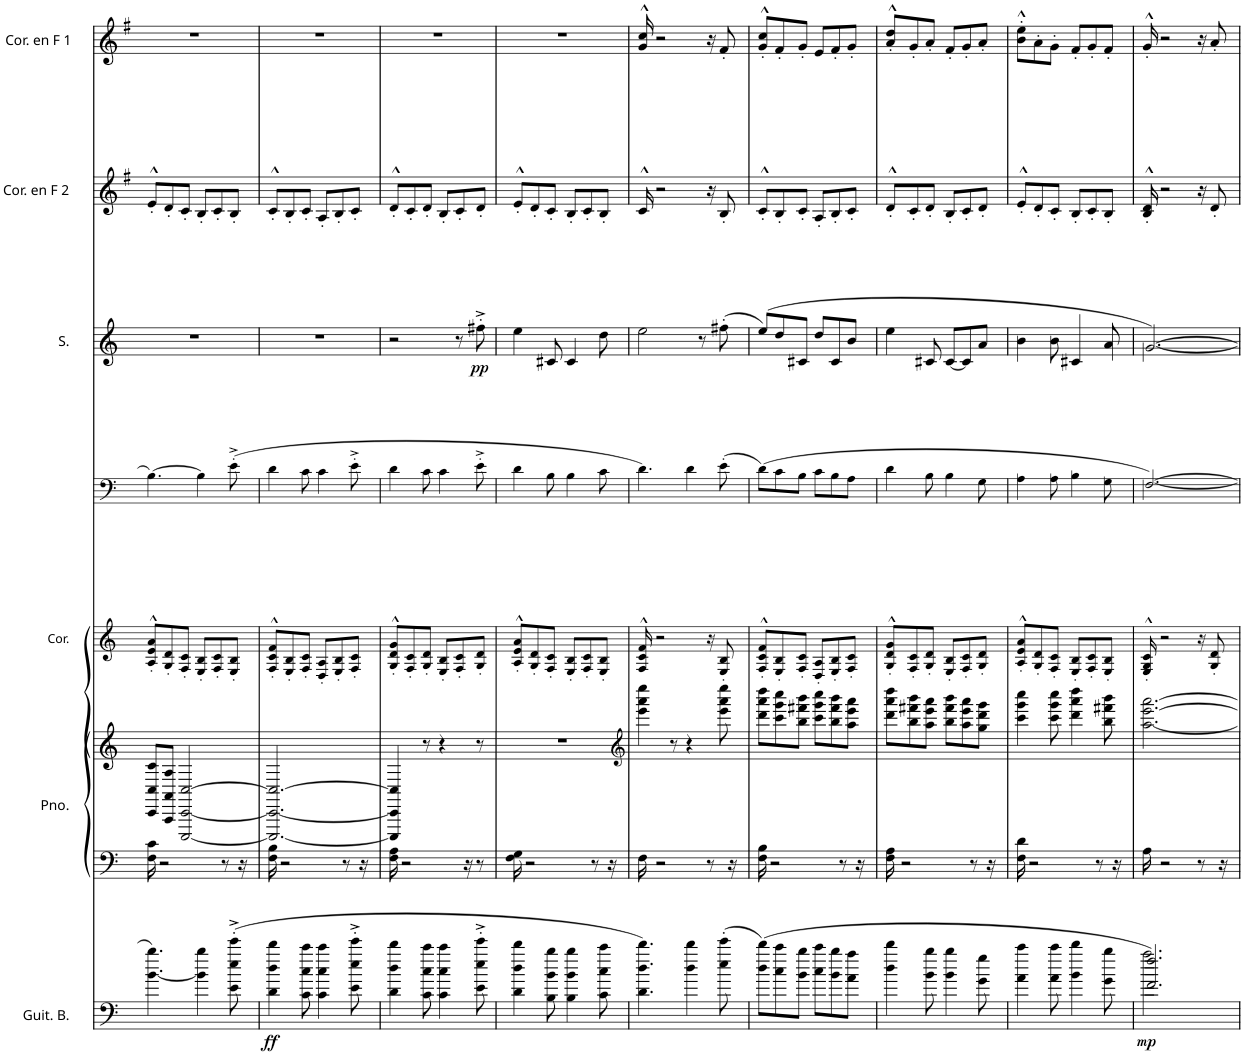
**kern	**dynam	**kern	**kern	**kern	**kern	**kern	**dynam	**kern	**kern
*part7	*part7	*part6	*part6	*part5	*part4	*part3	*part3	*part2	*part1
*staff8	*staff8	*staff7	*staff6	*staff5	*staff4	*staff3	*staff3	*staff2	*staff1
*I"Bajo eléctrico	*	*I"Piano	*	*I"Trompa	*I"Banjo	*I"Soprano	*	*I"Trompa en F 2	*I"Trompa en F 1
*	*	*I'Pno.	*	*	*I'Bjo	*I'S.	*	*	*
!!LO:PB:g=z
*clefF4	*	*clefF4	*clefG2	*clefG2	*clefF4	*clefG2	*	*clefG2	*clefG2
*Trd7c12	*	*	*	*Trd4c7	*Trd7c12	*	*	*Trd4c7	*Trd4c7
*k[]	*	*k[]	*k[]	*k[]	*k[]	*k[]	*	*k[f#]	*k[f#]
*M6/8	*	*M6/8	*M6/8	*M6/8	*M6/8	*M6/8	*	*M6/8	*M6/8
=29	=29	=29	=29	=29	=29	=29	=29	=29	=29
[4.b\ 4.bb\	.	16F\ 16c\	8CC/ 8C/ 8c/L	8A/'^^ 8e/'^^ 8a/'^^L	[4.B\	2.r	.	8e'^^/L	2.r
.	.	2r	.	.	.	.	.	.	.
.	.	.	8AAA/ 8AA/ 8A/J	8G/' 8d/'	.	.	.	8d'/	.
.	.	.	[2CCC/ [2CC/ [2C/	8F/' 8c/'J	.	.	.	8c'/J	.
4b\] 4bb\	.	.	.	8E/' 8B/'L	4B\]	.	.	8B'/L	.
.	.	.	.	8F/' 8c/'	.	.	.	8c'/	.
.	.	8r	.	.	.	.	.	.	.
(8e\'^ 8ee\'^ 8eee\'^	.	.	.	8E/' 8B/'J	(8e'^\	.	.	8B'/J	.
.	.	16r	.	.	.	.	.	.	.
=30	=30	=30	=30	=30	=30	=30	=30	=30	=30
!	!LO:DY:b	!	!	!	!	!	!	!	!
4d\ 4dd\ 4ddd\	ff	16F\ 16B\	2.CCC/_ 2.CC/_ 2.C/_	8F/'^^ 8c/'^^ 8f/'^^L	4d\	2.r	.	8c'^^/L	2.r
.	.	2r	.	.	.	.	.	.	.
.	.	.	.	8E/' 8B/'	.	.	.	8B'/	.
8c\ 8cc\ 8ccc\	.	.	.	8F/' 8c/'J	8c\	.	.	8c'/J	.
4c\ 4cc\ 4ccc\	.	.	.	8D/' 8A/'L	4c\	.	.	8A'/L	.
.	.	.	.	8E/' 8B/'	.	.	.	8B'/	.
.	.	8r	.	.	.	.	.	.	.
8e\'^ 8ee\'^ 8eee\'^	.	.	.	8F/' 8c/'J	8e'^\	.	.	8c'/J	.
.	.	16r	.	.	.	.	.	.	.
=31	=31	=31	=31	=31	=31	=31	=31	=31	=31
4d\ 4dd\ 4ddd\	.	16F\ 16A\	4CCC/] 4CC/] 4C/]	8G/'^^ 8d/'^^ 8g/'^^L	4d\	2r	.	8d'^^/L	2.r
.	.	2r	.	.	.	.	.	.	.
.	.	.	.	8F/' 8c/'	.	.	.	8c'/	.
8c\ 8cc\ 8ccc\	.	.	8r	8G/' 8d/'J	8c\	.	.	8d'/J	.
4c\ 4cc\ 4ccc\	.	.	4r	8E/' 8B/'L	4c\	.	.	8B'/L	.
.	.	.	.	8F/' 8c/'	.	8r	.	8c'/	.
.	.	16r	.	.	.	.	.	.	.
!	!	!	!	!	!	!	!LO:DY:b	!	!
8e\'^ 8ee\'^ 8eee\'^	.	8r	8r	8G/' 8d/'J	8e'^\	8ff#X'^\	pp	8d'/J	.
=32	=32	=32	=32	=32	=32	=32	=32	=32	=32
4d\ 4dd\ 4ddd\	.	16F\ 16G\	2.r	8A/'^^ 8e/'^^ 8a/'^^L	4d\	4ee\	.	8e'^^/L	2.r
.	.	2r	.	.	.	.	.	.	.
.	.	.	.	8G/' 8d/'	.	.	.	8d'/	.
8B\ 8b\ 8bb\	.	.	.	8F/' 8c/'J	8B\	8c#X/	.	8c'/J	.
4B\ 4b\ 4bb\	.	.	.	8E/' 8B/'L	4B\	4c#/	.	8B'/L	.
.	.	.	.	8F/' 8c/'	.	.	.	8c'/	.
.	.	8r	.	.	.	.	.	.	.
8c\ 8cc\ 8ccc\	.	.	.	8E/' 8B/'J	8c\	8dd\	.	8B'/J	.
.	.	16r	.	.	.	.	.	.	.
=33	=33	=33	=33	=33	=33	=33	=33	=33	=33
*	*	*	*clefG2	*	*	*	*	*	*
4.d\ 4.dd\ 4.ddd\)	.	16F\	4eee\ 4aaa\ 4eeee\	16F/^^ 16c/^^ 16f/^^	4.d\)	2ee\	.	16c^^/	16g/^^ 16cc/^^
.	.	2r	.	2r	.	.	.	2r	2r
.	.	.	8r	.	.	.	.	.	.
4dd\ 4ddd\	.	.	4r	.	4d\	.	.	.	.
.	.	.	.	.	.	8r	.	.	.
.	.	8r	.	16r	.	.	.	16r	16r
(8ee\' 8eee\'	.	.	8eee\ 8aaa\ 8eeee\	8E/' 8B/'	(8e'\	(8ff#X'\	.	8B'/	8f#'/
.	.	16r	.	.	.	.	.	.	.
=34	=34	=34	=34	=34	=34	=34	=34	=34	=34
(8dd\ 8ddd\L)	.	16F\ 16B\	8ddd\ 8aaa\ 8dddd\L	8F/'^^ 8c/'^^ 8f/'^^L	(8d\L)	(8ee/L)	.	8c'^^/L	8g/'^^ 8cc/'^^L
.	.	2r	.	.	.	.	.	.	.
8cc\ 8ccc\	.	.	8ccc\ 8ggg\ 8cccc\	8E/' 8B/'	8c\	8dd/	.	8B'/	8f#'/
8b\ 8bb\J	.	.	8bb\ 8fff#X\ 8bbb\J	8F/' 8c/'J	8B\J	8c#X/J	.	8c'/J	8g'/J
8cc\ 8ccc\L	.	.	8ccc\ 8ggg\ 8cccc\L	8D/' 8A/'L	8c\L	8dd/L	.	8A'/L	8e/L
8b\ 8bb\	.	.	8bb\ 8fff#\ 8bbb\	8E/' 8B/'	8B\	8c#/	.	8B'/	8f#'/
.	.	8r	.	.	.	.	.	.	.
8a\ 8aa\J	.	.	8aa\ 8eee\ 8aaa\J	8F/' 8c/'J	8A\J	8b/J	.	8c'/J	8g'/J
.	.	16r	.	.	.	.	.	.	.
=35	=35	=35	=35	=35	=35	=35	=35	=35	=35
4dd\ 4ddd\	.	16F\ 16A\	8ddd\ 8aaa\ 8dddd\L	8G/'^^ 8d/'^^ 8g/'^^L	4d\	4ee\	.	8d'^^/L	8a/'^^ 8dd/'^^L
.	.	2r	.	.	.	.	.	.	.
.	.	.	8bb\ 8fff#X\ 8bbb\	8F/' 8c/'	.	.	.	8c'/	8g'/
8b\ 8bb\	.	.	8aa\ 8eee\ 8aaa\J	8G/' 8d/'J	8B\	8c#X/	.	8d'/J	8a'/J
4b\ 4bb\	.	.	8bb\ 8fff#\ 8bbb\L	8E/' 8B/'L	4B\	[8c#/L	.	8B'/L	8f#'/L
.	.	.	8aa\ 8eee\ 8aaa\	8F/' 8c/'	.	8c#/]	.	8c'/	8g'/
.	.	8r	.	.	.	.	.	.	.
8g\ 8gg\	.	.	8gg\ 8ddd\ 8ggg\J	8G/' 8d/'J	8G\	8a/J	.	8d'/J	8a'/J
.	.	16r	.	.	.	.	.	.	.
=36	=36	=36	=36	=36	=36	=36	=36	=36	=36
4a\ 4cc\ 4ccc\	.	16F\ 16d\	4ccc\ 4ggg\ 4cccc\	8A/'^^ 8e/'^^ 8a/'^^L	4A\ 4c\	4b\ 4dd\	.	8e'^^/L	8b\'^^ 8ee\'^^L
.	.	2r	.	.	.	.	.	.	.
.	.	.	.	8G/' 8d/'	.	.	.	8d'/	8a'\
8a\ 8cc\ 8ccc\	.	.	8ccc\ 8ggg\ 8cccc\	8F/' 8c/'J	8A\ 8c\	8b\ 8dd\	.	8c'/J	8g'\J
4b\ 4dd\ 4ddd\	.	.	4ddd\ 4aaa\ 4dddd\	8E/' 8B/'L	4B\ 4d\	4c#X/ 4ee/	.	8B'/L	8f#'/L
.	.	.	.	8F/' 8c/'	.	.	.	8c'/	8g'/
.	.	8r	.	.	.	.	.	.	.
8g\ 8b\ 8bb\	.	.	8bb\ 8fff#X\ 8bbb\	8E/' 8B/'J	8G\ 8B\	8c#/ 8a/	.	8B'/J	8f#'/J
.	.	16r	.	.	.	.	.	.	.
=37	=37	=37	=37	=37	=37	=37	=37	=37	=37
*^	*	*	*	*	*^	*^	*	*	*
!	!	!LO:DY:b	!	!	!	!	!	!	!	!	!	!
2.f/ 2.ff/)	2.a\ 2.aa\	mp	16A\	[2.aa\ [2.eee\ [2.aaa\	16E/'^^ 16G/'^^ 16c/'^^	[2.F/)	[2.A\	[2.g/)	[2.b\	.	16B/'^^ 16d/'^^	16g'^^/
.	.	.	2r	.	2r	.	.	.	.	.	2r	2r
.	.	.	8r	.	16r	.	.	.	.	.	16r	16r
.	.	.	.	.	8G/' 8d/'	.	.	.	.	.	8d'/	8a'/
.	.	.	16r	.	.	.	.	.	.	.	.	.
*	*	*	*	*	*	*v	*v	*	*	*	*	*
*v	*v	*	*	*	*	*	*v	*v	*	*	*
=	=	=	=	=	=	=	=	=	=
*-	*-	*-	*-	*-	*-	*-	*-	*-	*-
